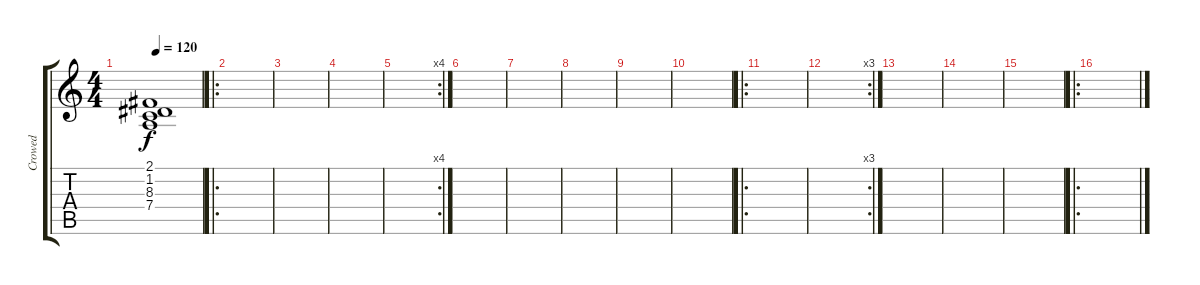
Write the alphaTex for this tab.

\track ("Crowed" "Crowed") {instrument applause}
\staff {score tabs}
\tuning (E4 B3 G3 D3 A2 E2) {hide}
\ts (4 4)
\tempo 120
\clef g2
\ks c
(2.1 1.2 8.3 7.4).1{dy f} |
\ro
|
|
|
\rc 4
|
|
|
|
|
|
\ro
|
\rc 3
|
|
|
|
\ro
